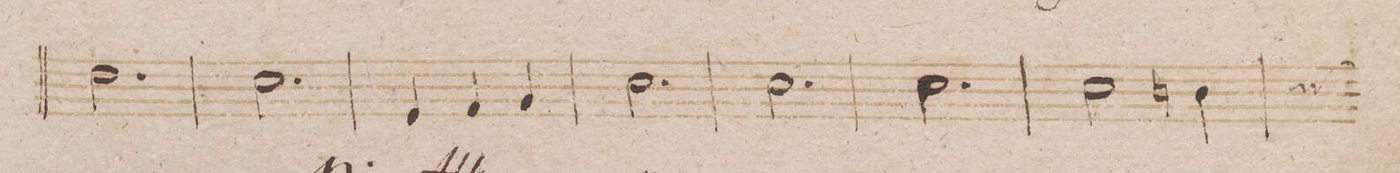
**kern	**dynam
*I"Oboe 2do	*
*clefG2	*
*k[b-]	*
*met(c)	*
*M3/4	*
2.dd\	.
=26	=26
2.cc\	.
=27	=27
4e/	.
4f/	.
4g/	.
=28	=28
2.cc\	.
=29	=29
2.cc\	.
=30	=30
2.cc\	.
=31	=31
2cc\	.
4bn\	.
*custos	*
=32	=32
*-	*-
